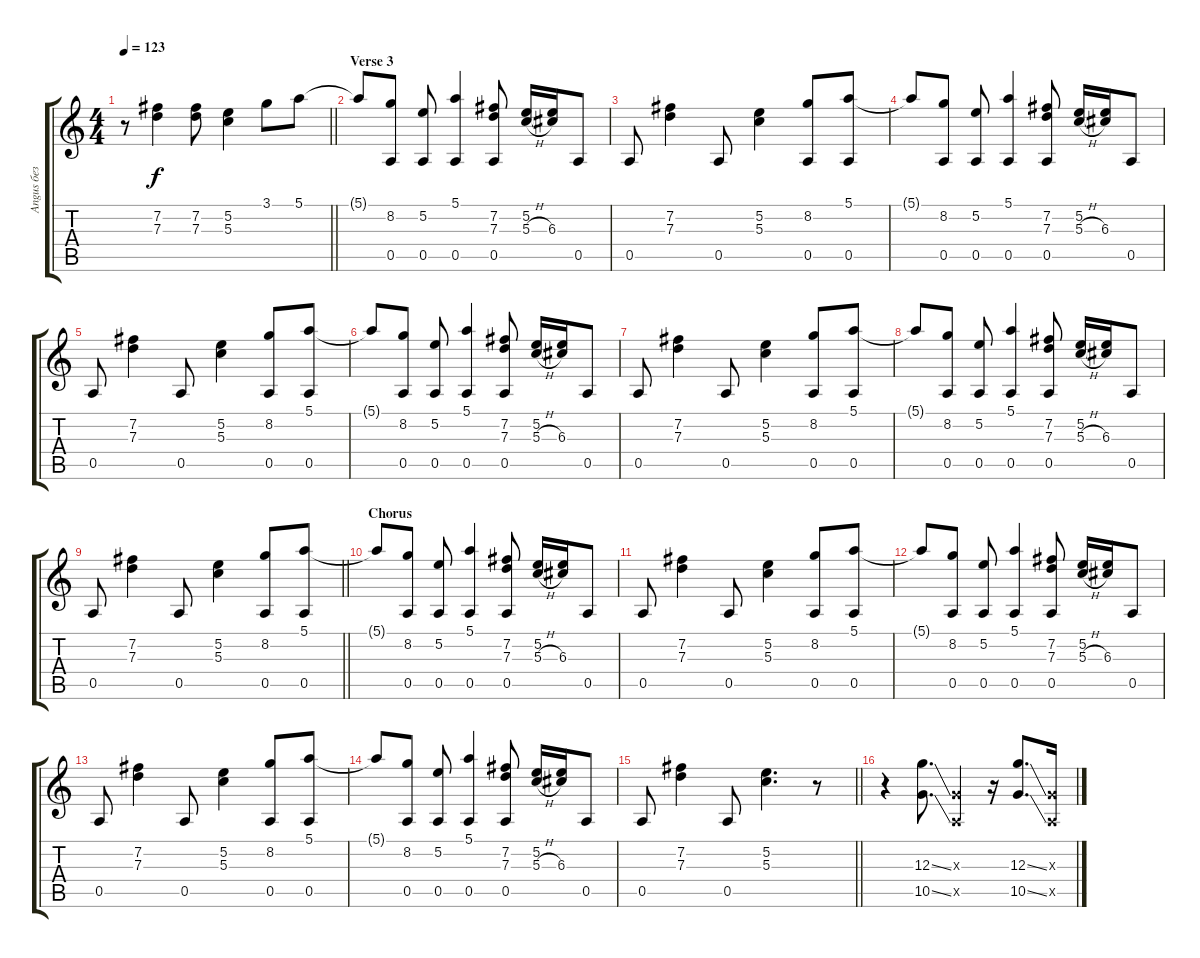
\track ("Angus без Solo" "Angus без ") {instrument overdrivenguitar}
\staff {score tabs}
\tuning (E4 B3 G3 D3 A2 E2) {hide}
\ts (4 4)
\tempo 123
\clef g2
\barLineRight lightlight
\ks c
r.8{dy f} (7.2 7.3).4 (7.2 7.3).8 (5.2 5.3).4 3.1.8 5.1.8 |
\section ("" "Verse 3")
5.1{t}.8 (8.2 0.5).8 (5.2 0.5).8 (5.1 0.5).4 (7.2 7.3 0.5).8 (5.2 5.3{h}).16 (5.2{t} 6.3).16 0.5.8 |
0.5.8 (7.2 7.3).4 0.5.8 (5.2 5.3).4 (8.2 0.5).8 (5.1 0.5).8 |
5.1{t}.8 (8.2 0.5).8 (5.2 0.5).8 (5.1 0.5).4 (7.2 7.3 0.5).8 (5.2 5.3{h}).16 (5.2{t} 6.3).16 0.5.8 |
0.5.8 (7.2 7.3).4 0.5.8 (5.2 5.3).4 (8.2 0.5).8 (5.1 0.5).8 |
5.1{t}.8 (8.2 0.5).8 (5.2 0.5).8 (5.1 0.5).4 (7.2 7.3 0.5).8 (5.2 5.3{h}).16 (5.2{t} 6.3).16 0.5.8 |
0.5.8 (7.2 7.3).4 0.5.8 (5.2 5.3).4 (8.2 0.5).8 (5.1 0.5).8 |
5.1{t}.8 (8.2 0.5).8 (5.2 0.5).8 (5.1 0.5).4 (7.2 7.3 0.5).8 (5.2 5.3{h}).16 (5.2{t} 6.3).16 0.5.8 |
\barLineRight lightlight
0.5.8 (7.2 7.3).4 0.5.8 (5.2 5.3).4 (8.2 0.5).8 (5.1 0.5).8 |
\section ("" "Chorus")
5.1{t}.8 (8.2 0.5).8 (5.2 0.5).8 (5.1 0.5).4 (7.2 7.3 0.5).8 (5.2 5.3{h}).16 (5.2{t} 6.3).16 0.5.8 |
0.5.8 (7.2 7.3).4 0.5.8 (5.2 5.3).4 (8.2 0.5).8 (5.1 0.5).8 |
5.1{t}.8 (8.2 0.5).8 (5.2 0.5).8 (5.1 0.5).4 (7.2 7.3 0.5).8 (5.2 5.3{h}).16 (5.2{t} 6.3).16 0.5.8 |
0.5.8 (7.2 7.3).4 0.5.8 (5.2 5.3).4 (8.2 0.5).8 (5.1 0.5).8 |
5.1{t}.8 (8.2 0.5).8 (5.2 0.5).8 (5.1 0.5).4 (7.2 7.3 0.5).8 (5.2 5.3{h}).16 (5.2{t} 6.3).16 0.5.8 |
\barLineRight lightlight
0.5.8 (7.2 7.3).4 0.5.8 (5.2 5.3).4{d} r.8 |
r.4 (12.3{ss} 10.5{ss}).8{d} (0.3{x} 0.5{x}).4 r.16 (12.3{ss} 10.5{ss}).8{d} (0.3{x} 0.5{x}).16
